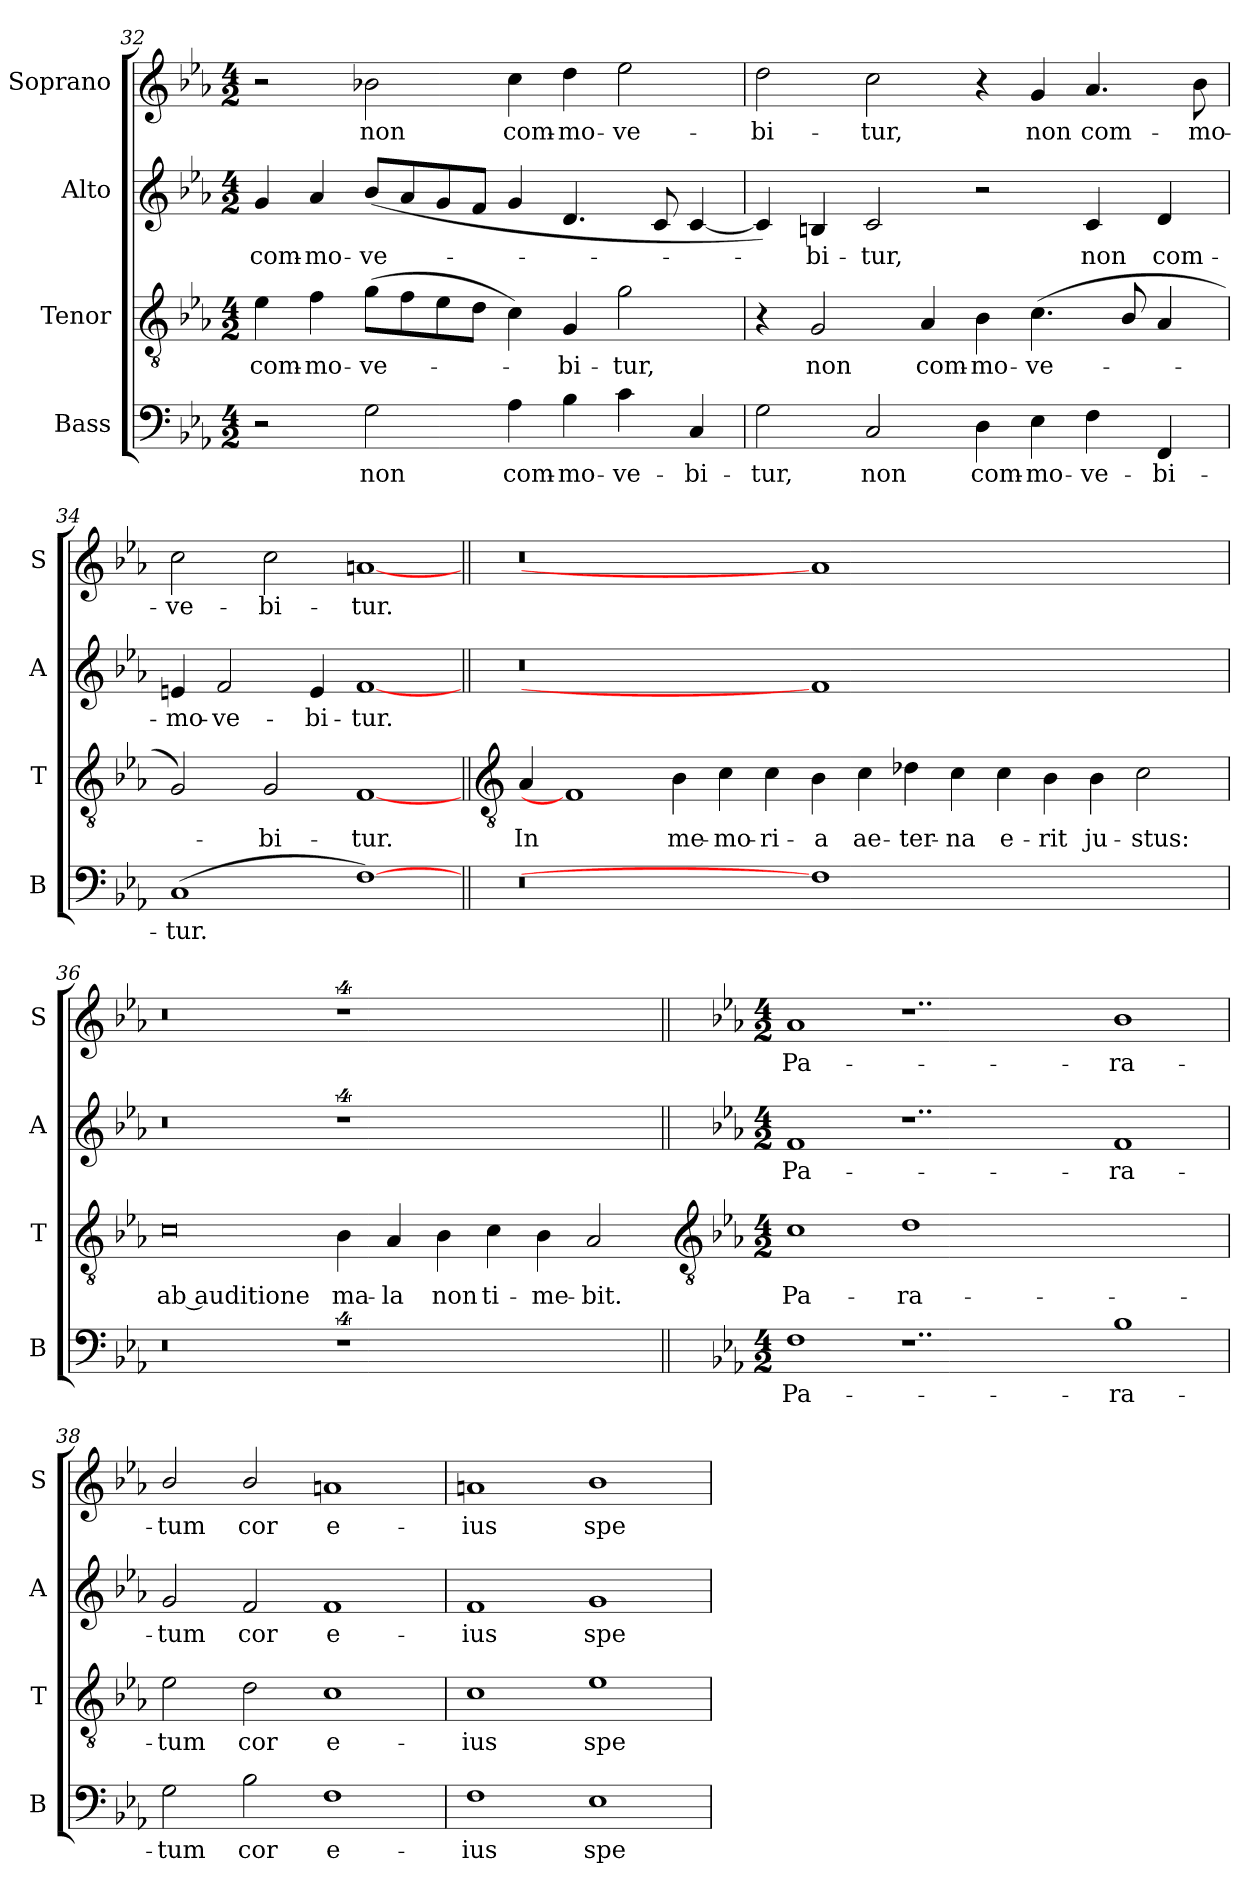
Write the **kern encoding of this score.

**kern	**text	**kern	**text	**kern	**text	**kern	**text
*part4	*part4	*part3	*part3	*part2	*part2	*part1	*part1
*staff4	*staff4	*staff3	*staff3	*staff2	*staff2	*staff1	*staff1
*I"Bass	*	*I"Tenor	*	*I"Alto	*	*I"Soprano	*
*I'B	*	*I'T	*	*I'A	*	*I'S	*
!!LO:LB:g=z
*clefF4	*	*clefGv2	*	*clefG2	*	*clefG2	*
*k[b-e-a-]	*	*k[b-e-a-]	*	*k[b-e-a-]	*	*k[b-e-a-]	*
*E-:	*	*E-:	*	*E-:	*	*E-:	*
*M4/2	*	*M4/2	*	*M4/2	*	*M4/2	*
=32	=32	=32	=32	=32	=32	=32	=32
!	!	!	!LO:LY:b	!	!LO:LY:b	!	!
2r	.	4e-	com-	4g	com-	2r	.
!	!	!	!LO:LY:b	!	!LO:LY:b	!	!
.	.	4f	-mo-	4a-	-mo-	.	.
!	!LO:LY:b	!	!LO:LY:b	!	!LO:LY:b	!	!LO:LY:b
2G	non	(>8gL	-ve-	(<8b-L	-ve-	2b-X	non
.	.	8f	.	8a-	.	.	.
.	.	8e-	.	8g	.	.	.
.	.	8dJ	.	8fJ	.	.	.
!	!LO:LY:b	!	!	!	!	!	!LO:LY:b
4A-	com-	4c)	.	4g	.	4cc	com-
!	!LO:LY:b	!	!LO:LY:b	!	!	!	!LO:LY:b
4B-	-mo-	4G	bi-	4.d	.	4dd	-mo-
!	!LO:LY:b	!	!LO:LY:b	!	!	!	!LO:LY:b
4c	-ve-	2g	-tur,	.	.	2ee-	-ve-
.	.	.	.	8c	.	.	.
!	!LO:LY:b	!	!	!	!	!	!
4C	-bi-	.	.	[4c	.	.	.
=33	=33	=33	=33	=33	=33	=33	=33
!	!LO:LY:b	!	!	!	!	!	!LO:LY:b
2G	-tur,	4r	.	4c])	.	2dd	-bi-
!	!	!	!LO:LY:b	!	!LO:LY:b	!	!
.	.	2G	non	4Bn	bi-	.	.
!	!LO:LY:b	!	!	!	!LO:LY:b	!	!LO:LY:b
2C	non	.	.	2c	-tur,	2cc	-tur,
!	!	!	!LO:LY:b	!	!	!	!
.	.	4A-	com-	.	.	.	.
!	!LO:LY:b	!	!LO:LY:b	!	!	!	!
4D	com-	4B-	-mo-	2r	.	4r	.
!	!LO:LY:b	!	!LO:LY:b	!	!	!	!LO:LY:b
4E-	-mo-	(<4.c	-ve-	.	.	4g	non
!	!LO:LY:b	!	!	!	!LO:LY:b	!	!LO:LY:b
4F	-ve-	.	.	4c	non	4.a-	com-
.	.	8B-/	.	.	.	.	.
!	!LO:LY:b	!	!	!	!LO:LY:b	!	!
4FF	-bi-	4A-	.	4d	com-	.	.
!	!	!	!	!	!	!	!LO:LY:b
.	.	.	.	.	.	8b-	-mo-
=34	=34	=34	=34	=34	=34	=34	=34
!	!LO:LY:b	!	!	!	!LO:LY:b	!	!LO:LY:b
(<1C	-tur.	2G)	.	4en	-mo-	2cc	-ve-
!	!	!	!	!	!LO:LY:b	!	!
.	.	.	.	2f	-ve-	.	.
!	!	!	!LO:LY:b	!	!	!	!LO:LY:b
.	.	2G	bi-	.	.	2cc	-bi-
!	!	!	!	!	!LO:LY:b	!	!
.	.	.	.	4e	-bi-	.	.
!	!	!	!LO:LY:b	!	!LO:LY:b	!	!LO:LY:b
[1F)	.	[1F	-tur.	[1f	-tur.	[1an	-tur.
!!LO:LB:g=z
=35||	=35||	=35||	=35||	=35||	=35||	=35||	=35||
*	*	*clefGv2	*	*	*	*	*
!	!	!	!LO:LY:b	!	!	!	!
0r	.	4A-	In	0r	.	0r	.
.	.	1F]	.	.	.	.	.
!	!	!	!LO:LY:b	!	!	!	!
.	.	4B-	me-	.	.	.	.
!	!	!	!LO:LY:b	!	!	!	!
.	.	4c	-mo-	.	.	.	.
!	!	!	!LO:LY:b	!	!	!	!
.	.	4c	-ri-	.	.	.	.
!	!	!	!LO:LY:b	!	!	!	!
1F]	.	4B-	-a	1f]	.	1a]	.
!	!	!	!LO:LY:b	!	!	!	!
.	.	4c	ae-	.	.	.	.
!	!	!	!LO:LY:b	!	!	!	!
.	.	4d-X	-ter-	.	.	.	.
!	!	!	!LO:LY:b	!	!	!	!
.	.	4c	-na	.	.	.	.
!	!	!	!LO:LY:b	!	!	!	!
1ryy	.	4c	e-	1ryy	.	1ryy	.
!	!	!	!LO:LY:b	!	!	!	!
.	.	4B-	-rit	.	.	.	.
!	!	!	!LO:LY:b	!	!	!	!
.	.	4B-	ju-	.	.	.	.
!	!	!	!LO:LY:b	!	!	!	!
.	.	2c	-stus:	.	.	.	.
4ryy	.	.	.	4ryy	.	4ryy	.
=36	=36	=36	=36	=36	=36	=36	=36
!	!	!	!LO:LY:b	!	!	!	!
0r	.	0c	ab auditione	0r	.	0r	.
!	!	!	!LO:LY:b	!	!	!	!
4%5r	.	4B-	ma-	4%5r	.	4%5r	.
!	!	!	!LO:LY:b	!	!	!	!
.	.	4A-	-la	.	.	.	.
!	!	!	!LO:LY:b	!	!	!	!
.	.	4B-	non	.	.	.	.
!	!	!	!LO:LY:b	!	!	!	!
.	.	4c	ti-	.	.	.	.
!	!	!	!LO:LY:b	!	!	!	!
.	.	4B-	-me-	.	.	.	.
!	!	!	!LO:LY:b	!	!	!	!
2ryy	.	2A-	-bit.	2ryy	.	2ryy	.
!!LO:LB:g=z
=37||	=37||	=37-	=37||	=37||	=37||	=37||	=37||
*	*	*clefGv2	*	*	*	*	*
*k[b-e-a-]	*	*	*	*k[b-e-a-]	*	*k[b-e-a-]	*
*E-:	*	*	*	*E-:	*	*E-:	*
*M4/2	*	*M4/2	*	*M4/2	*	*M4/2	*
!	!LO:LY:b	!	!LO:LY:b	!	!LO:LY:b	!	!LO:LY:b
1F	Pa-	1c	Pa-	1f	Pa-	1a-	Pa-
!	!	!	!LO:LY:b	!	!	!	!
1..r	.	1d	-ra-	1..r	.	1..r	.
.	.	1..ryy	.	.	.	.	.
!	!LO:LY:b	!	!	!	!LO:LY:b	!	!LO:LY:b
1B-	-ra-	.	.	1f	-ra-	1b-	-ra-
=38	=38	=38	=38	=38	=38	=38	=38
!	!LO:LY:b	!	!LO:LY:b	!	!LO:LY:b	!	!LO:LY:b
2G	-tum	2e-	-tum	2g	-tum	2b-/	-tum
!	!LO:LY:b	!	!LO:LY:b	!	!LO:LY:b	!	!LO:LY:b
2B-	cor	2d	cor	2f	cor	2b-/	cor
!	!LO:LY:b	!	!LO:LY:b	!	!LO:LY:b	!	!LO:LY:b
1F	e-	1c	e-	1f	e-	1an	e-
=39	=39	=39	=39	=39	=39	=39	=39
!	!LO:LY:b	!	!LO:LY:b	!	!LO:LY:b	!	!LO:LY:b
1F	-ius	1c	-ius	1f	-ius	1an	-ius
!	!LO:LY:b	!	!LO:LY:b	!	!LO:LY:b	!	!LO:LY:b
1E-	spe-	1e-	spe-	1g	spe-	1b-	spe-
=	=	=	=	=	=	=	=
*-	*-	*-	*-	*-	*-	*-	*-
